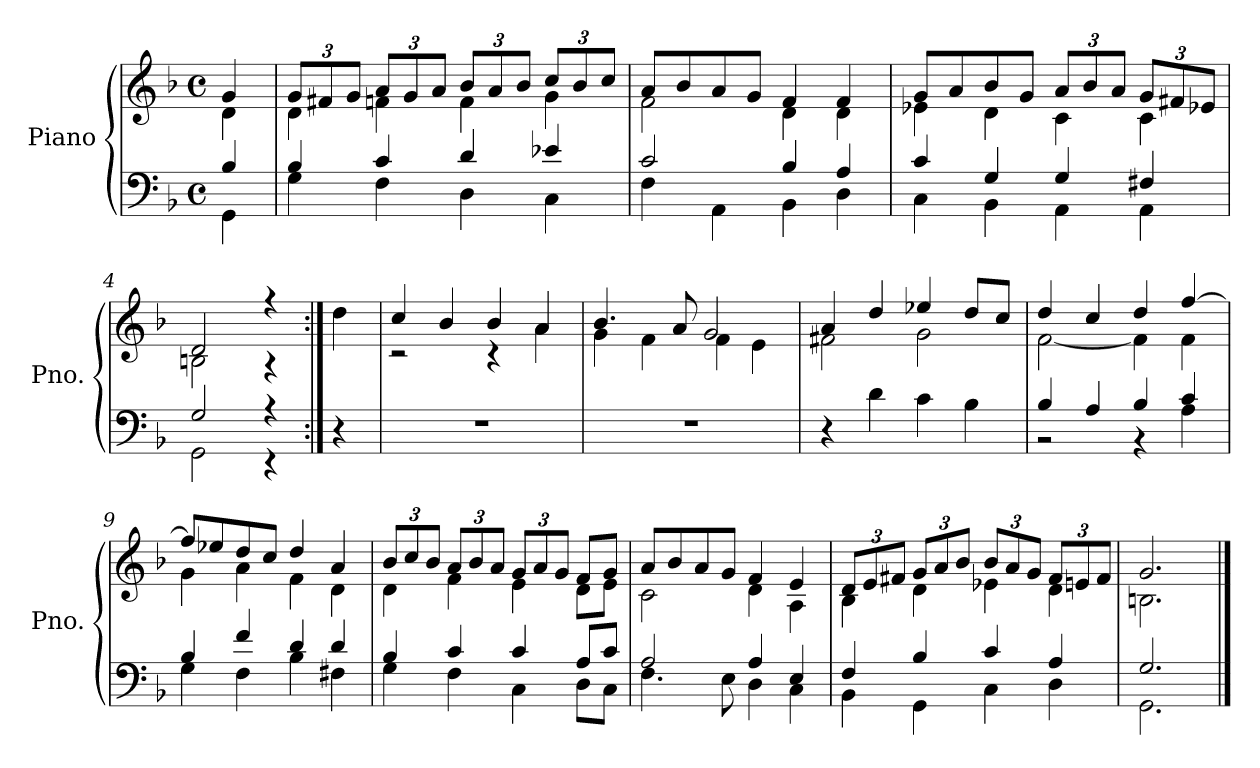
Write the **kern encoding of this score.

**kern	**kern
*part1	*part1
*staff2	*staff1
*I"Piano	*
*I'Pno.	*
*clefF4	*clefG2
*k[b-]	*k[b-]
*M4/4	*M4/4
*met(c)	*met(c)
=	=
*^	*^
4B-/	4GG\	4g/	4d\
=1	=1	=1	=1
*	*	*Xbrackettup	*
4B-/	4G\	12g/L	4d\
.	.	12f#X/	.
.	.	12g/J	.
4c/	4F\	12a/L	4fn\
.	.	12g/	.
.	.	12a/J	.
4d/	4D\	12b-/L	4f\
.	.	12a/	.
.	.	12b-/J	.
4e-X/	4C\	12cc/L	4g\
.	.	12b-/	.
.	.	12cc/J	.
=2	=2	=2	=2
2c/	4F\	8a/L	2f\
.	.	8b-/	.
.	4AA\	8a/	.
.	.	8g/J	.
4B-/	4BB-\	4f/	4d\
4A/	4D\	4f/	4d\
=3	=3	=3	=3
4c/	4C\	8g/L	4e-X\
.	.	8a/	.
4G/	4BB-\	8b-/	4d\
.	.	8g/J	.
4G/	4AA\	12a/L	4c\
.	.	12b-/	.
.	.	12a/J	.
4F#X/	4AA\	12g/L	4c\
.	.	12f#X/	.
.	.	12e-X/J	.
=4	=4	=4	=4
2G/	2GG\	2d/	2Bn\
4r	4r	4r	4r
*v	*v	*	*
*	*v	*v
=4X1:|!	=4X1:|!
4r	4dd\
!!LO:LB:g=z
=5	=5
*	*^
1r	4cc/	2r
.	4b-/	.
.	4b-/	4r
.	4a/	4a\
=6	=6	=6
1r	4.b-/	4g\
.	.	4f\
.	8a/	.
.	2g/	4f\
.	.	4e\
=7	=7	=7
4r	4a/	2f#X\
4d\	4dd/	.
4c\	4ee-X/	2g\
4B-\	8dd/L	.
.	8cc/J	.
=8	=8	=8
*^	*	*
4B-/	2r	4dd/	[2f\
4A/	.	4cc/	.
4B-/	4r	4dd/	4f\]
4c/	4A\	[4ff/	4f\
=9	=9	=9	=9
4B-/	4G\	8ff/L]	4g\
.	.	8ee-X/	.
4f/	4F\	8dd/	4a\
.	.	8cc/J	.
4d/	4B-\	4dd/	4f\
4d/	4F#X\	4a/	4d\
=10	=10	=10	=10
4B-/	4G\	12b-/L	4d\
.	.	12cc/	.
.	.	12b-/J	.
4c/	4F\	12a/L	4f\
.	.	12b-/	.
.	.	12a/J	.
4c/	4C\	12g/L	4e\
.	.	12a/	.
.	.	12g/J	.
8A/L	8D\L	8f/L	8d\L
8c/J	8C\J	8g/J	8e\J
!!LO:LB:g=z	!!
=11	=11	=11	=11
2A/	4.F\	8a/L	2c\
.	.	8b-/	.
.	.	8a/	.
.	8E\	8g/J	.
4A/	4D\	4f/	4d\
4E/	4C\	4e/	4A\
=12	=12	=12	=12
4F/	4BB-\	12d/L	4B-\
.	.	12e/	.
.	.	12f#X/J	.
4B-/	4GG\	12g/L	4d\
.	.	12a/	.
.	.	12b-/J	.
4c/	4C\	12b-/L	4e-X\
.	.	12a/	.
.	.	12g/J	.
4A/	4D\	12f#/L	4d\
.	.	12en/	.
.	.	12f#/J	.
=13	=13	=13	=13
2.G/	2.GG\	2.g/	2.Bn\
*v	*v	*	*
*	*v	*v
==	==
*-	*-
